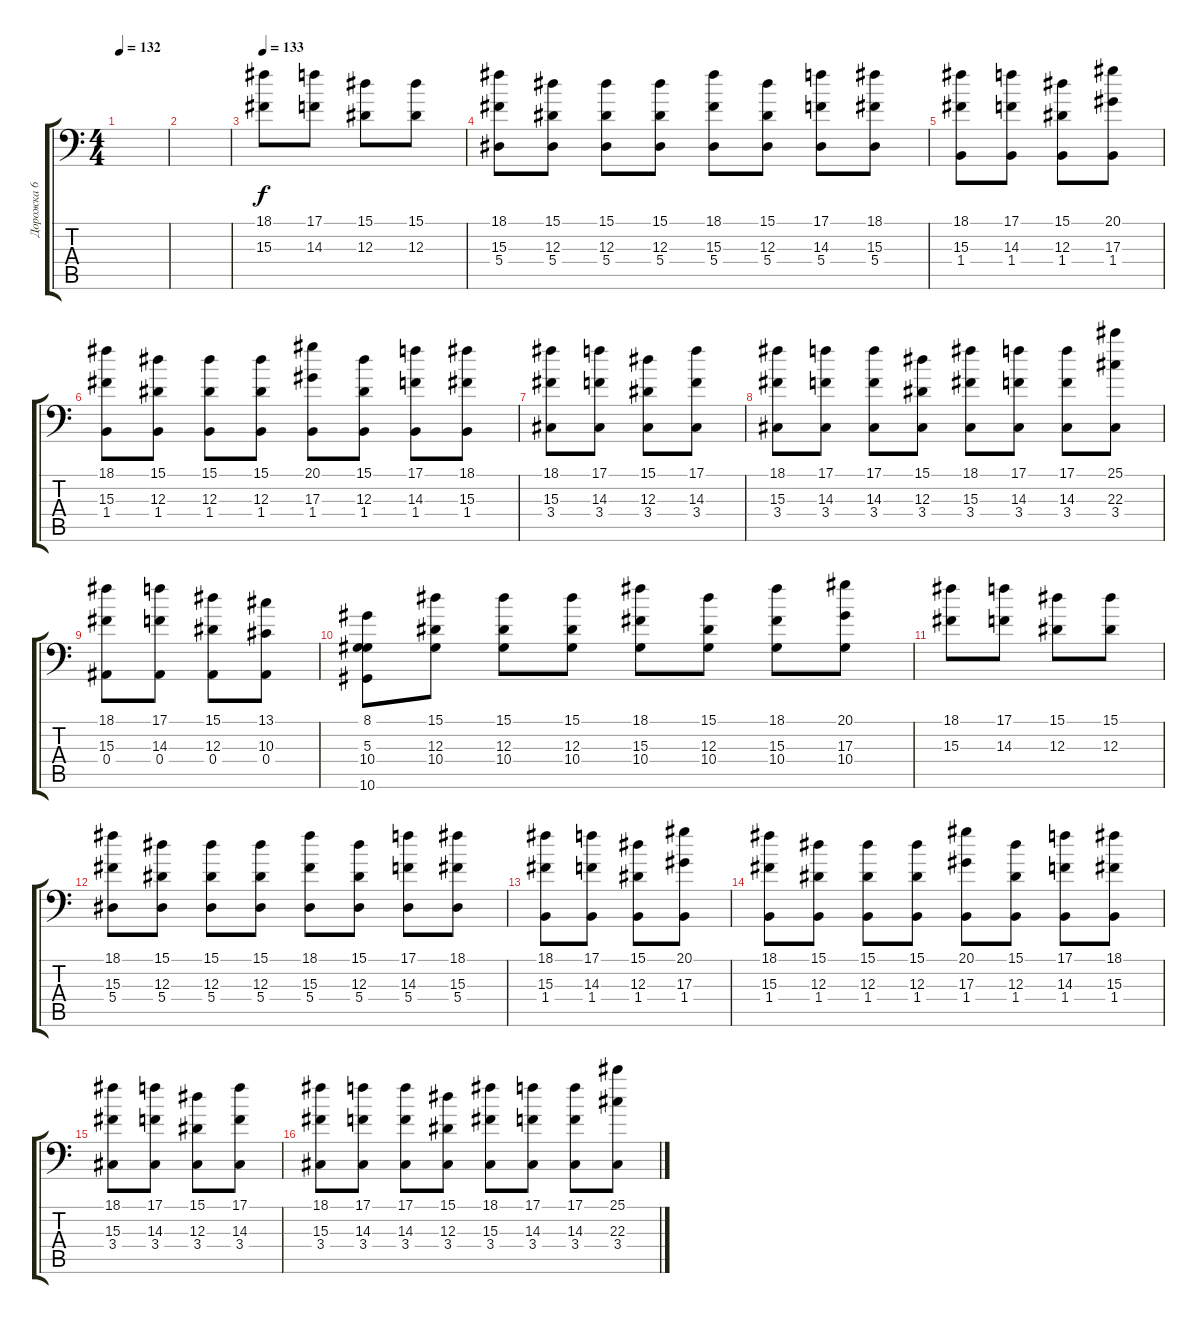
\track ("Дорожка 6" "Дорожка 6") {instrument acousticgrandpiano}
\staff {score tabs}
\tuning (C4 G3 Eb3 Bb2 F2 Bb1) {hide}
\ts (4 4)
\tempo 132
\clef f4
\ks c
|
|
\tempo 133
(18.1 15.3).8 (17.1 14.3).8 (15.1 12.3).8 (15.1 12.3).8 |
(18.1 15.3 5.4).8 (15.1 12.3 5.4).8 (15.1 12.3 5.4).8 (15.1 12.3 5.4).8 (18.1 15.3 5.4).8 (15.1 12.3 5.4).8 (17.1 14.3 5.4).8 (18.1 15.3 5.4).8 |
(18.1 15.3 1.4).8 (17.1 14.3 1.4).8 (15.1 12.3 1.4).8 (20.1 17.3 1.4).8 |
(18.1 15.3 1.4).8 (15.1 12.3 1.4).8 (15.1 12.3 1.4).8 (15.1 12.3 1.4).8 (20.1 17.3 1.4).8 (15.1 12.3 1.4).8 (17.1 14.3 1.4).8 (18.1 15.3 1.4).8 |
(18.1 15.3 3.4).8 (17.1 14.3 3.4).8 (15.1 12.3 3.4).8 (17.1 14.3 3.4).8 |
(18.1 15.3 3.4).8 (17.1 14.3 3.4).8 (17.1 14.3 3.4).8 (15.1 12.3 3.4).8 (18.1 15.3 3.4).8 (17.1 14.3 3.4).8 (17.1 14.3 3.4).8 (25.1 22.3 3.4).8 |
(18.1 15.3 0.4).8 (17.1 14.3 0.4).8 (15.1 12.3 0.4).8 (13.1 10.3 0.4).8 |
(8.1 5.3 10.4 10.6).8 (15.1 12.3 10.4).8 (15.1 12.3 10.4).8 (15.1 12.3 10.4).8 (18.1 15.3 10.4).8 (15.1 12.3 10.4).8 (18.1 15.3 10.4).8 (20.1 17.3 10.4).8 |
(18.1 15.3).8 (17.1 14.3).8 (15.1 12.3).8 (15.1 12.3).8 |
(18.1 15.3 5.4).8 (15.1 12.3 5.4).8 (15.1 12.3 5.4).8 (15.1 12.3 5.4).8 (18.1 15.3 5.4).8 (15.1 12.3 5.4).8 (17.1 14.3 5.4).8 (18.1 15.3 5.4).8 |
(18.1 15.3 1.4).8 (17.1 14.3 1.4).8 (15.1 12.3 1.4).8 (20.1 17.3 1.4).8 |
(18.1 15.3 1.4).8 (15.1 12.3 1.4).8 (15.1 12.3 1.4).8 (15.1 12.3 1.4).8 (20.1 17.3 1.4).8 (15.1 12.3 1.4).8 (17.1 14.3 1.4).8 (18.1 15.3 1.4).8 |
(18.1 15.3 3.4).8 (17.1 14.3 3.4).8 (15.1 12.3 3.4).8 (17.1 14.3 3.4).8 |
(18.1 15.3 3.4).8 (17.1 14.3 3.4).8 (17.1 14.3 3.4).8 (15.1 12.3 3.4).8 (18.1 15.3 3.4).8 (17.1 14.3 3.4).8 (17.1 14.3 3.4).8 (25.1 22.3 3.4).8
